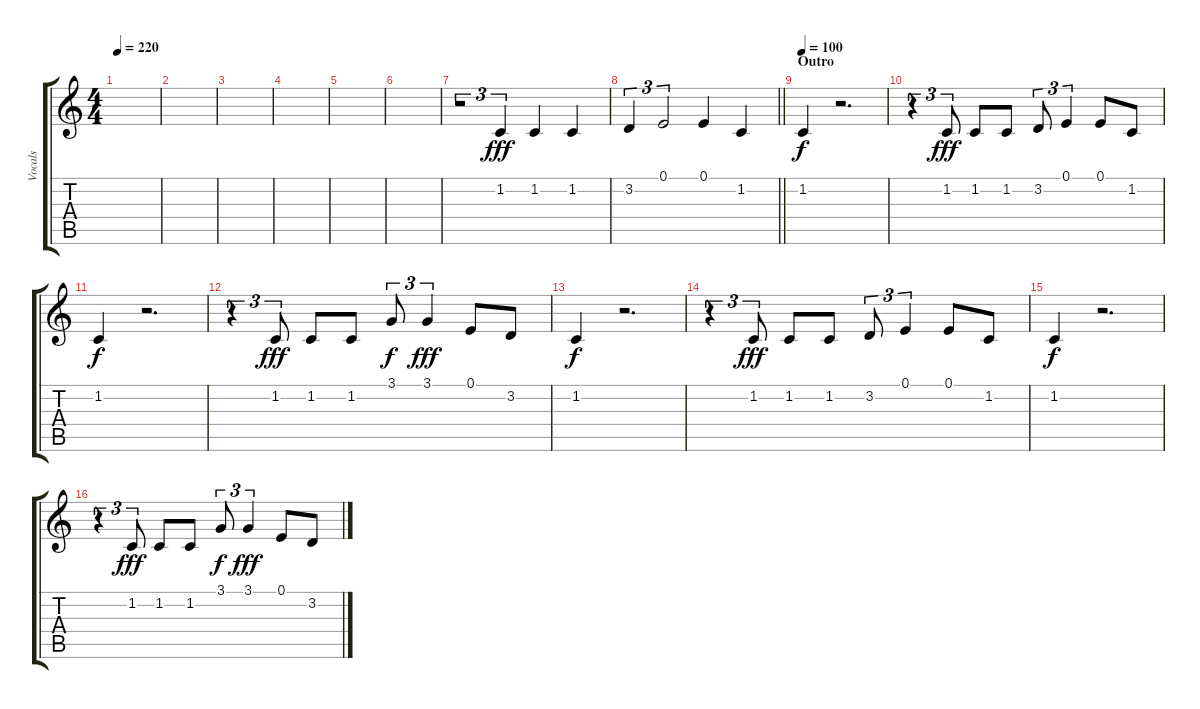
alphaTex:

\track ("Vocals" "Vocals") {instrument altosax}
\staff {score tabs}
\tuning (E4 B3 G3 D3 A2 E2) {hide}
\ts (4 4)
\tempo 220
\clef g2
\ks c
|
|
|
|
|
|
r.2{tu (3 2)} 1.2.4{tu (3 2) dy fff} 1.2.4 1.2.4 |
\barLineRight lightlight
3.2.4{tu (3 2)} 0.1.2{tu (3 2)} 0.1.4 1.2.4 |
\section ("" "Outro")
\tempo 100
1.2.4{dy f} r.2{d} |
r.4{tu (3 2)} 1.2.8{tu (3 2) dy fff} 1.2.8 1.2.8 3.2.8{tu (3 2)} 0.1.4{tu (3 2)} 0.1.8 1.2.8 |
1.2.4{dy f} r.2{d} |
r.4{tu (3 2)} 1.2.8{tu (3 2) dy fff} 1.2.8 1.2.8 3.1.8{tu (3 2) dy f} 3.1.4{tu (3 2) dy fff} 0.1.8 3.2.8 |
1.2.4{dy f} r.2{d} |
r.4{tu (3 2)} 1.2.8{tu (3 2) dy fff} 1.2.8 1.2.8 3.2.8{tu (3 2)} 0.1.4{tu (3 2)} 0.1.8 1.2.8 |
1.2.4{dy f} r.2{d} |
r.4{tu (3 2)} 1.2.8{tu (3 2) dy fff} 1.2.8 1.2.8 3.1.8{tu (3 2) dy f} 3.1.4{tu (3 2) dy fff} 0.1.8 3.2.8
